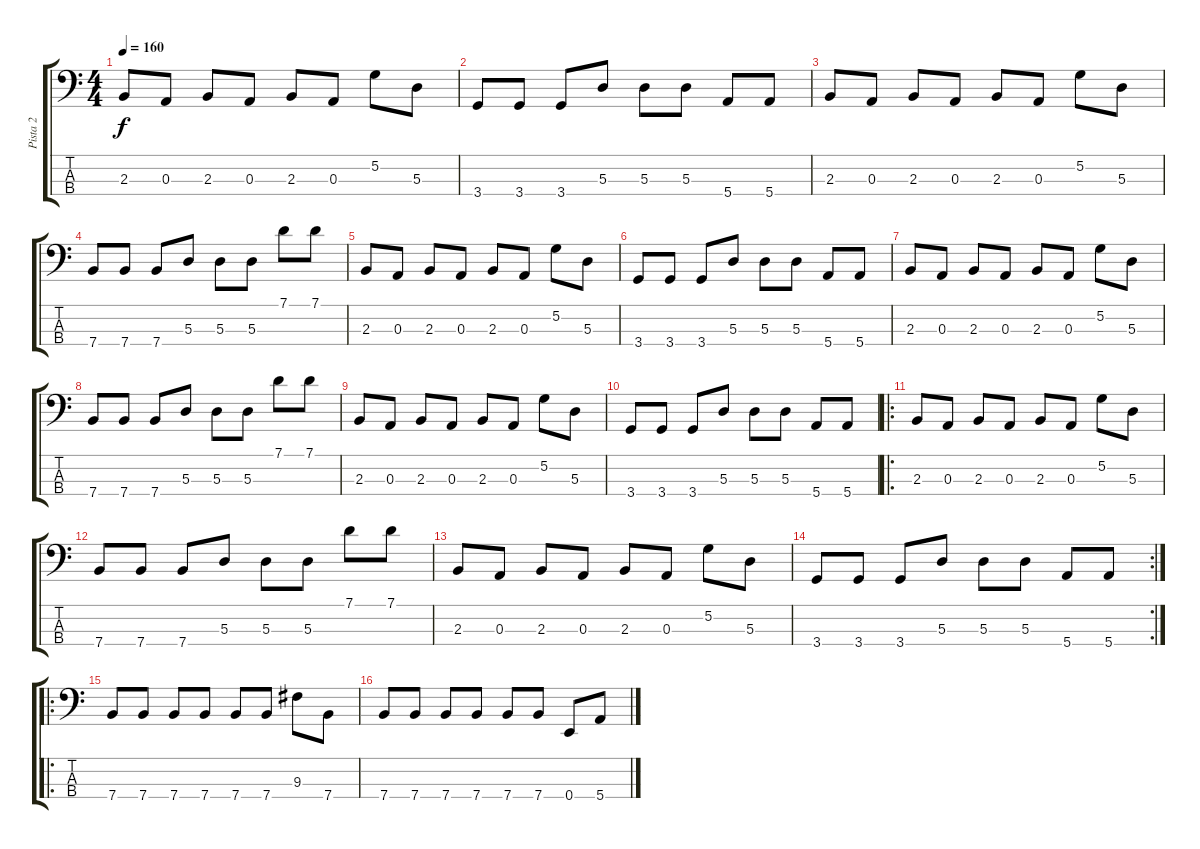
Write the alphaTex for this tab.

\track ("Pista 2" "Pista 2") {instrument electricbassfinger}
\staff {score tabs}
\tuning (G2 D2 A1 E1) {hide}
\ts (4 4)
\tempo 160
\clef f4
\ks c
2.3.8{dy f} 0.3.8 2.3.8 0.3.8 2.3.8 0.3.8 5.2.8 5.3.8 |
3.4.8 3.4.8 3.4.8 5.3.8 5.3.8 5.3.8 5.4.8 5.4.8 |
2.3.8 0.3.8 2.3.8 0.3.8 2.3.8 0.3.8 5.2.8 5.3.8 |
7.4.8 7.4.8 7.4.8 5.3.8 5.3.8 5.3.8 7.1.8 7.1.8 |
2.3.8 0.3.8 2.3.8 0.3.8 2.3.8 0.3.8 5.2.8 5.3.8 |
3.4.8 3.4.8 3.4.8 5.3.8 5.3.8 5.3.8 5.4.8 5.4.8 |
2.3.8 0.3.8 2.3.8 0.3.8 2.3.8 0.3.8 5.2.8 5.3.8 |
7.4.8 7.4.8 7.4.8 5.3.8 5.3.8 5.3.8 7.1.8 7.1.8 |
2.3.8 0.3.8 2.3.8 0.3.8 2.3.8 0.3.8 5.2.8 5.3.8 |
3.4.8 3.4.8 3.4.8 5.3.8 5.3.8 5.3.8 5.4.8 5.4.8 |
\ro
2.3.8 0.3.8 2.3.8 0.3.8 2.3.8 0.3.8 5.2.8 5.3.8 |
7.4.8 7.4.8 7.4.8 5.3.8 5.3.8 5.3.8 7.1.8 7.1.8 |
2.3.8 0.3.8 2.3.8 0.3.8 2.3.8 0.3.8 5.2.8 5.3.8 |
\rc 2
3.4.8 3.4.8 3.4.8 5.3.8 5.3.8 5.3.8 5.4.8 5.4.8 |
\ro
7.4.8 7.4.8 7.4.8 7.4.8 7.4.8 7.4.8 9.3.8 7.4.8 |
7.4.8 7.4.8 7.4.8 7.4.8 7.4.8 7.4.8 0.4.8 5.4.8
